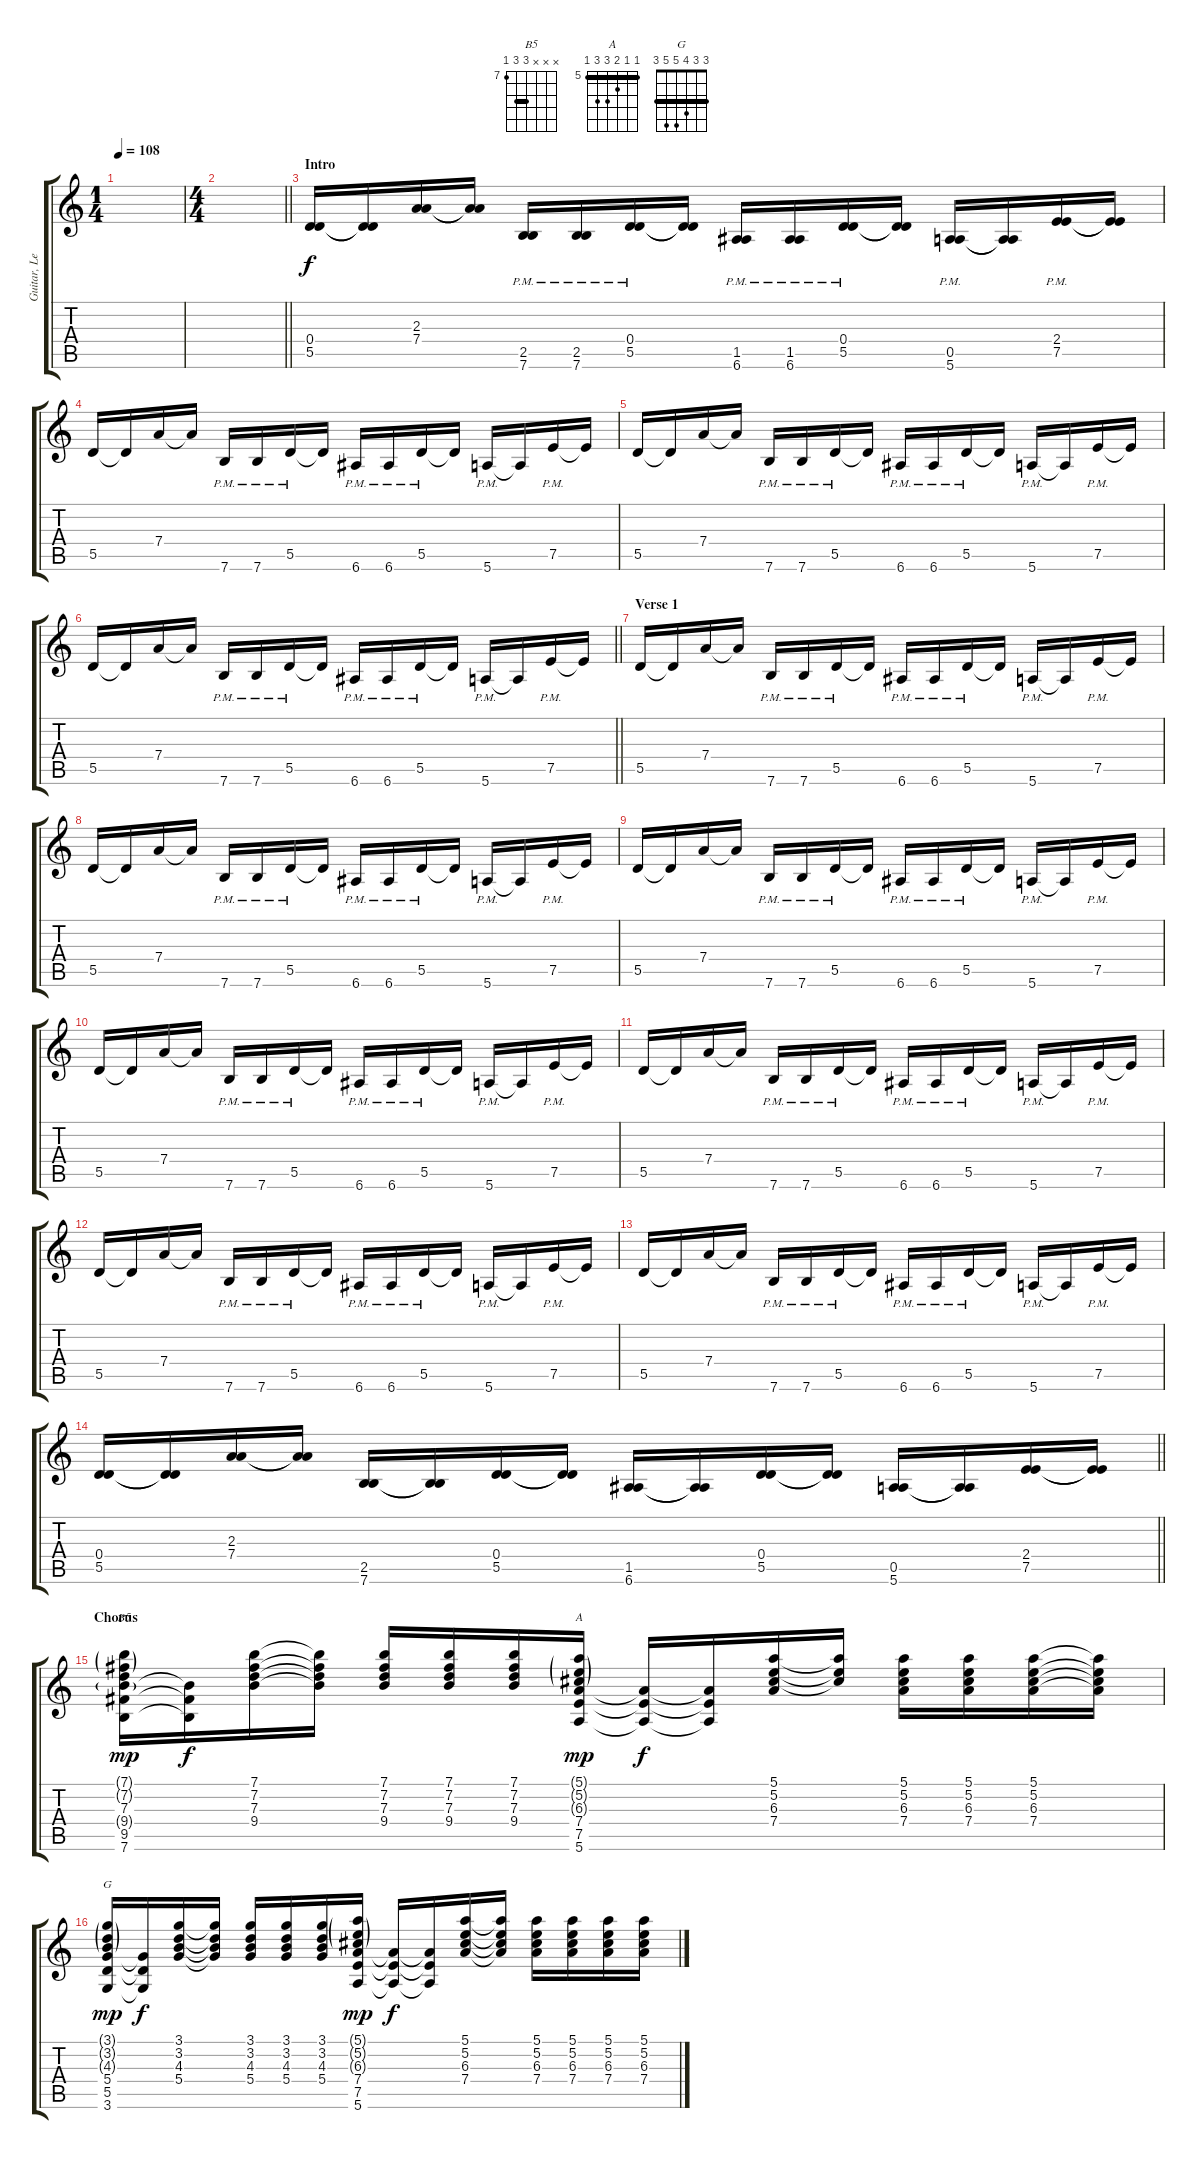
\track ("Guitar, Lead (w/Solo)" "Guitar, Le") {instrument overdrivenguitar}
\staff {score tabs}
\tuning (E4 B3 G3 D3 A2 E2) {hide}
\chord ("B5" x x x 9 9 7) {firstfret 7 barre 9}
\chord ("A" 5 5 6 7 7 5) {firstfret 5 barre 5}
\chord ("G" 3 3 4 5 5 3) {barre 3}
\ts (1 4)
\tempo 108
\clef g2
\ks c
|
\ts (4 4)
\barLineRight lightlight
|
\section ("" "Intro")
(0.4 5.5).16 (0.4{t} 5.5{t}).16 (2.3 7.4).16 (2.3{t} 7.4{t}).16 (2.5 7.6{pm}).16 (2.5 7.6{pm}).16 (0.4 5.5{pm}).16 (0.4{t} 5.5{t}).16 (1.5 6.6{pm}).16 (1.5 6.6{pm}).16 (0.4 5.5{pm}).16 (0.4{t} 5.5{t}).16 (0.5 5.6{pm}).16 (0.5{t} 5.6{t}).16 (2.4 7.5{pm}).16 (2.4{t} 7.5{t}).16 |
5.5.16 5.5{t}.16 7.4.16 7.4{t}.16 7.6{pm}.16 7.6{pm}.16 5.5{pm}.16 5.5{t}.16 6.6{pm}.16 6.6{pm}.16 5.5{pm}.16 5.5{t}.16 5.6{pm}.16 5.6{t}.16 7.5{pm}.16 7.5{t}.16 |
5.5.16 5.5{t}.16 7.4.16 7.4{t}.16 7.6{pm}.16 7.6{pm}.16 5.5{pm}.16 5.5{t}.16 6.6{pm}.16 6.6{pm}.16 5.5{pm}.16 5.5{t}.16 5.6{pm}.16 5.6{t}.16 7.5{pm}.16 7.5{t}.16 |
\barLineRight lightlight
5.5.16 5.5{t}.16 7.4.16 7.4{t}.16 7.6{pm}.16 7.6{pm}.16 5.5{pm}.16 5.5{t}.16 6.6{pm}.16 6.6{pm}.16 5.5{pm}.16 5.5{t}.16 5.6{pm}.16 5.6{t}.16 7.5{pm}.16 7.5{t}.16 |
\section ("" "Verse 1")
5.5.16 5.5{t}.16 7.4.16 7.4{t}.16 7.6{pm}.16 7.6{pm}.16 5.5{pm}.16 5.5{t}.16 6.6{pm}.16 6.6{pm}.16 5.5{pm}.16 5.5{t}.16 5.6{pm}.16 5.6{t}.16 7.5{pm}.16 7.5{t}.16 |
5.5.16 5.5{t}.16 7.4.16 7.4{t}.16 7.6{pm}.16 7.6{pm}.16 5.5{pm}.16 5.5{t}.16 6.6{pm}.16 6.6{pm}.16 5.5{pm}.16 5.5{t}.16 5.6{pm}.16 5.6{t}.16 7.5{pm}.16 7.5{t}.16 |
5.5.16 5.5{t}.16 7.4.16 7.4{t}.16 7.6{pm}.16 7.6{pm}.16 5.5{pm}.16 5.5{t}.16 6.6{pm}.16 6.6{pm}.16 5.5{pm}.16 5.5{t}.16 5.6{pm}.16 5.6{t}.16 7.5{pm}.16 7.5{t}.16 |
5.5.16 5.5{t}.16 7.4.16 7.4{t}.16 7.6{pm}.16 7.6{pm}.16 5.5{pm}.16 5.5{t}.16 6.6{pm}.16 6.6{pm}.16 5.5{pm}.16 5.5{t}.16 5.6{pm}.16 5.6{t}.16 7.5{pm}.16 7.5{t}.16 |
5.5.16 5.5{t}.16 7.4.16 7.4{t}.16 7.6{pm}.16 7.6{pm}.16 5.5{pm}.16 5.5{t}.16 6.6{pm}.16 6.6{pm}.16 5.5{pm}.16 5.5{t}.16 5.6{pm}.16 5.6{t}.16 7.5{pm}.16 7.5{t}.16 |
5.5.16 5.5{t}.16 7.4.16 7.4{t}.16 7.6{pm}.16 7.6{pm}.16 5.5{pm}.16 5.5{t}.16 6.6{pm}.16 6.6{pm}.16 5.5{pm}.16 5.5{t}.16 5.6{pm}.16 5.6{t}.16 7.5{pm}.16 7.5{t}.16 |
5.5.16 5.5{t}.16 7.4.16 7.4{t}.16 7.6{pm}.16 7.6{pm}.16 5.5{pm}.16 5.5{t}.16 6.6{pm}.16 6.6{pm}.16 5.5{pm}.16 5.5{t}.16 5.6{pm}.16 5.6{t}.16 7.5{pm}.16 7.5{t}.16 |
\barLineRight lightlight
(0.4 5.5).16 (0.4{t} 5.5{t}).16 (2.3 7.4).16 (2.3{t} 7.4{t}).16 (2.5 7.6).16 (2.5{t} 7.6{t}).16 (0.4 5.5).16 (0.4{t} 5.5{t}).16 (1.5 6.6).16 (1.5{t} 6.6{t}).16 (0.4 5.5).16 (0.4{t} 5.5{t}).16 (0.5 5.6).16 (0.5{t} 5.6{t}).16 (2.4 7.5).16 (2.4{t} 7.5{t}).16 |
\section ("" "Chorus")
(7.1{g} 7.2{g} 7.3 9.4{g} 9.5 7.6).16{ch "B5" dy mp} (9.4{t} 9.5{t} 7.6{t}).16{dy f} (7.1 7.2 7.3 9.4).16 (7.1{t} 7.2{t} 7.3{t} 9.4{t}).16 (7.1 7.2 7.3 9.4).16 (7.1 7.2 7.3 9.4).16 (7.1 7.2 7.3 9.4).16 (5.1{g} 5.2{g} 6.3{g} 7.4 7.5 5.6).16{ch "A" dy mp} (7.4{t} 7.5{t} 5.6{t}).16{dy f} (7.4{t} 7.5{t} 5.6{t}).16 (5.1 5.2 6.3 7.4).16 (5.1{t} 5.2{t} 6.3{t}).16 (5.1 5.2 6.3 7.4).16 (5.1 5.2 6.3 7.4).16 (5.1 5.2 6.3 7.4).16 (5.1{t} 5.2{t} 6.3{t} 7.4{t}).16 |
(3.1{g} 3.2{g} 4.3{g} 5.4 5.5 3.6).16{ch "G" dy mp} (5.4{t} 5.5{t} 3.6{t}).16{dy f} (3.1 3.2 4.3 5.4).16 (3.1{t} 3.2{t} 4.3{t} 5.4{t}).16 (3.1 3.2 4.3 5.4).16 (3.1 3.2 4.3 5.4).16 (3.1 3.2 4.3 5.4).16 (5.1{g} 5.2{g} 6.3{g} 7.4 7.5 5.6).16{dy mp} (7.4{t} 7.5{t} 5.6{t}).16{dy f} (7.4{t} 7.5{t} 5.6{t}).16 (5.1 5.2 6.3 7.4).16 (5.1{t} 5.2{t} 6.3{t} 7.4{t}).16 (5.1 5.2 6.3 7.4).16 (5.1 5.2 6.3 7.4).16 (5.1 5.2 6.3 7.4).16 (5.1 5.2 6.3 7.4).16
